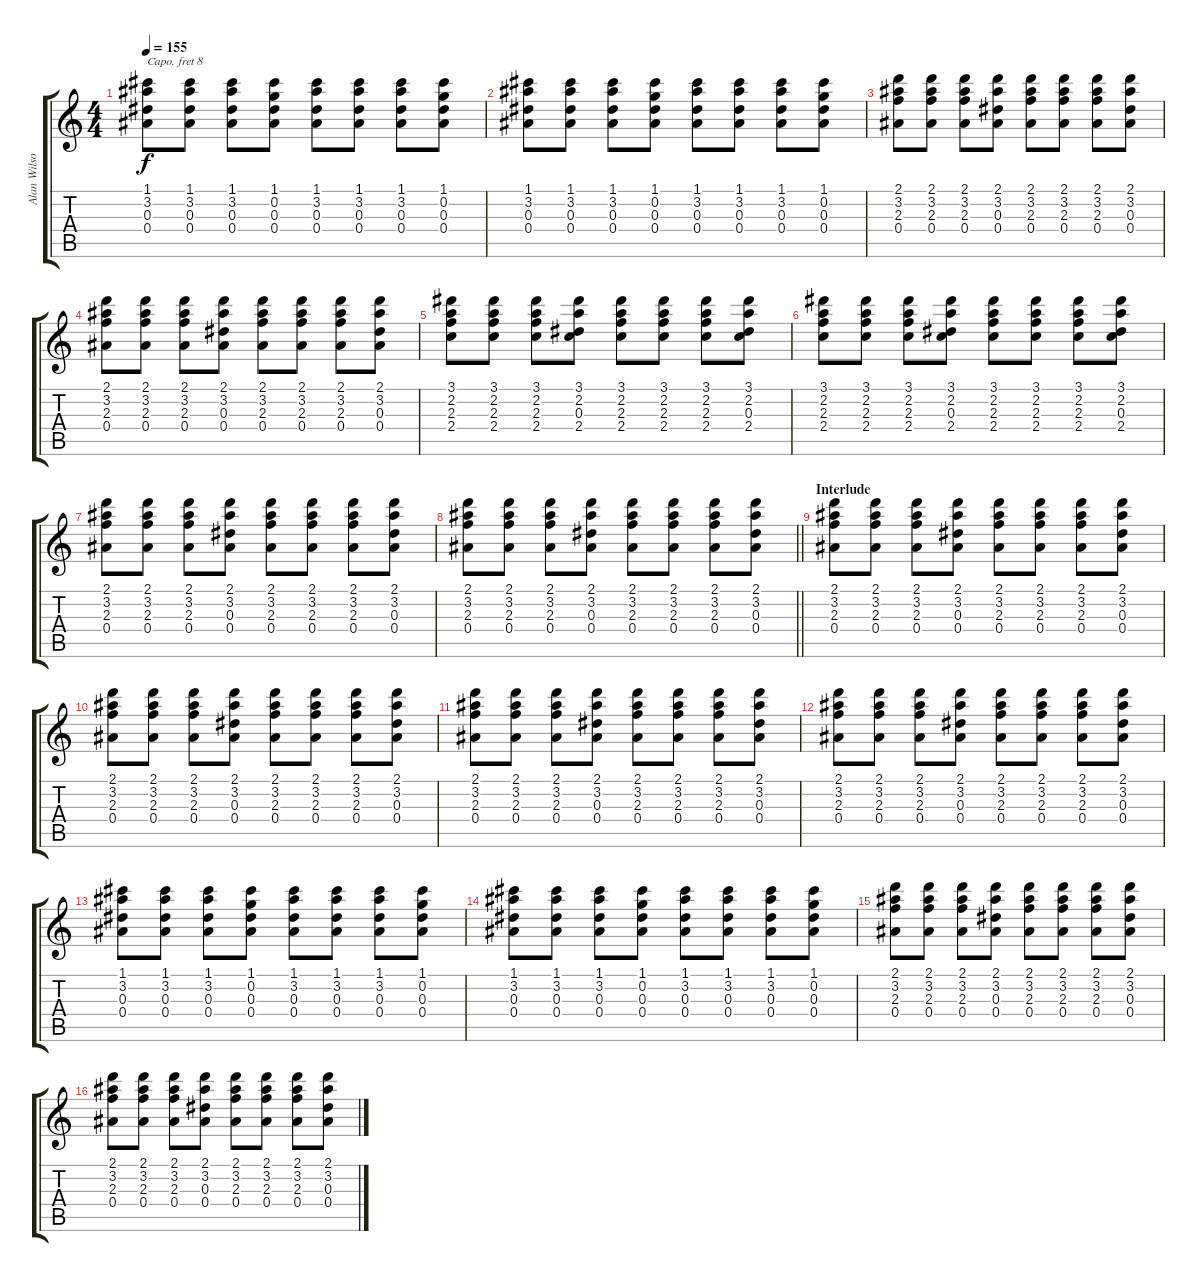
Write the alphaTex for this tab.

\track ("Alan Wilson" "Alan Wilso") {instrument acousticguitarnylon}
\staff {score tabs}
\capo 8
\tuning (E4 B3 G3 D3 A2 E2) {hide}
\ts (4 4)
\tempo 155
\clef g2
\ks c
(1.1 3.2 0.3 0.4).8{dy f} (1.1 3.2 0.3 0.4).8 (1.1 3.2 0.3 0.4).8 (1.1 0.2 0.3 0.4).8 (1.1 3.2 0.3 0.4).8 (1.1 3.2 0.3 0.4).8 (1.1 3.2 0.3 0.4).8 (1.1 0.2 0.3 0.4).8 |
(1.1 3.2 0.3 0.4).8 (1.1 3.2 0.3 0.4).8 (1.1 3.2 0.3 0.4).8 (1.1 0.2 0.3 0.4).8 (1.1 3.2 0.3 0.4).8 (1.1 3.2 0.3 0.4).8 (1.1 3.2 0.3 0.4).8 (1.1 0.2 0.3 0.4).8 |
(2.1 3.2 2.3 0.4).8 (2.1 3.2 2.3 0.4).8 (2.1 3.2 2.3 0.4).8 (2.1 3.2 0.3 0.4).8 (2.1 3.2 2.3 0.4).8 (2.1 3.2 2.3 0.4).8 (2.1 3.2 2.3 0.4).8 (2.1 3.2 0.3 0.4).8 |
(2.1 3.2 2.3 0.4).8 (2.1 3.2 2.3 0.4).8 (2.1 3.2 2.3 0.4).8 (2.1 3.2 0.3 0.4).8 (2.1 3.2 2.3 0.4).8 (2.1 3.2 2.3 0.4).8 (2.1 3.2 2.3 0.4).8 (2.1 3.2 0.3 0.4).8 |
(3.1 2.2 2.3 2.4).8 (3.1 2.2 2.3 2.4).8 (3.1 2.2 2.3 2.4).8 (3.1 2.2 0.3 2.4).8 (3.1 2.2 2.3 2.4).8 (3.1 2.2 2.3 2.4).8 (3.1 2.2 2.3 2.4).8 (3.1 2.2 0.3 2.4).8 |
(3.1 2.2 2.3 2.4).8 (3.1 2.2 2.3 2.4).8 (3.1 2.2 2.3 2.4).8 (3.1 2.2 0.3 2.4).8 (3.1 2.2 2.3 2.4).8 (3.1 2.2 2.3 2.4).8 (3.1 2.2 2.3 2.4).8 (3.1 2.2 0.3 2.4).8 |
(2.1 3.2 2.3 0.4).8 (2.1 3.2 2.3 0.4).8 (2.1 3.2 2.3 0.4).8 (2.1 3.2 0.3 0.4).8 (2.1 3.2 2.3 0.4).8 (2.1 3.2 2.3 0.4).8 (2.1 3.2 2.3 0.4).8 (2.1 3.2 0.3 0.4).8 |
\barLineRight lightlight
(2.1 3.2 2.3 0.4).8 (2.1 3.2 2.3 0.4).8 (2.1 3.2 2.3 0.4).8 (2.1 3.2 0.3 0.4).8 (2.1 3.2 2.3 0.4).8 (2.1 3.2 2.3 0.4).8 (2.1 3.2 2.3 0.4).8 (2.1 3.2 0.3 0.4).8 |
\section ("" "Interlude")
(2.1 3.2 2.3 0.4).8 (2.1 3.2 2.3 0.4).8 (2.1 3.2 2.3 0.4).8 (2.1 3.2 0.3 0.4).8 (2.1 3.2 2.3 0.4).8 (2.1 3.2 2.3 0.4).8 (2.1 3.2 2.3 0.4).8 (2.1 3.2 0.3 0.4).8 |
(2.1 3.2 2.3 0.4).8 (2.1 3.2 2.3 0.4).8 (2.1 3.2 2.3 0.4).8 (2.1 3.2 0.3 0.4).8 (2.1 3.2 2.3 0.4).8 (2.1 3.2 2.3 0.4).8 (2.1 3.2 2.3 0.4).8 (2.1 3.2 0.3 0.4).8 |
(2.1 3.2 2.3 0.4).8 (2.1 3.2 2.3 0.4).8 (2.1 3.2 2.3 0.4).8 (2.1 3.2 0.3 0.4).8 (2.1 3.2 2.3 0.4).8 (2.1 3.2 2.3 0.4).8 (2.1 3.2 2.3 0.4).8 (2.1 3.2 0.3 0.4).8 |
(2.1 3.2 2.3 0.4).8 (2.1 3.2 2.3 0.4).8 (2.1 3.2 2.3 0.4).8 (2.1 3.2 0.3 0.4).8 (2.1 3.2 2.3 0.4).8 (2.1 3.2 2.3 0.4).8 (2.1 3.2 2.3 0.4).8 (2.1 3.2 0.3 0.4).8 |
(1.1 3.2 0.3 0.4).8 (1.1 3.2 0.3 0.4).8 (1.1 3.2 0.3 0.4).8 (1.1 0.2 0.3 0.4).8 (1.1 3.2 0.3 0.4).8 (1.1 3.2 0.3 0.4).8 (1.1 3.2 0.3 0.4).8 (1.1 0.2 0.3 0.4).8 |
(1.1 3.2 0.3 0.4).8 (1.1 3.2 0.3 0.4).8 (1.1 3.2 0.3 0.4).8 (1.1 0.2 0.3 0.4).8 (1.1 3.2 0.3 0.4).8 (1.1 3.2 0.3 0.4).8 (1.1 3.2 0.3 0.4).8 (1.1 0.2 0.3 0.4).8 |
(2.1 3.2 2.3 0.4).8 (2.1 3.2 2.3 0.4).8 (2.1 3.2 2.3 0.4).8 (2.1 3.2 0.3 0.4).8 (2.1 3.2 2.3 0.4).8 (2.1 3.2 2.3 0.4).8 (2.1 3.2 2.3 0.4).8 (2.1 3.2 0.3 0.4).8 |
(2.1 3.2 2.3 0.4).8 (2.1 3.2 2.3 0.4).8 (2.1 3.2 2.3 0.4).8 (2.1 3.2 0.3 0.4).8 (2.1 3.2 2.3 0.4).8 (2.1 3.2 2.3 0.4).8 (2.1 3.2 2.3 0.4).8 (2.1 3.2 0.3 0.4).8
